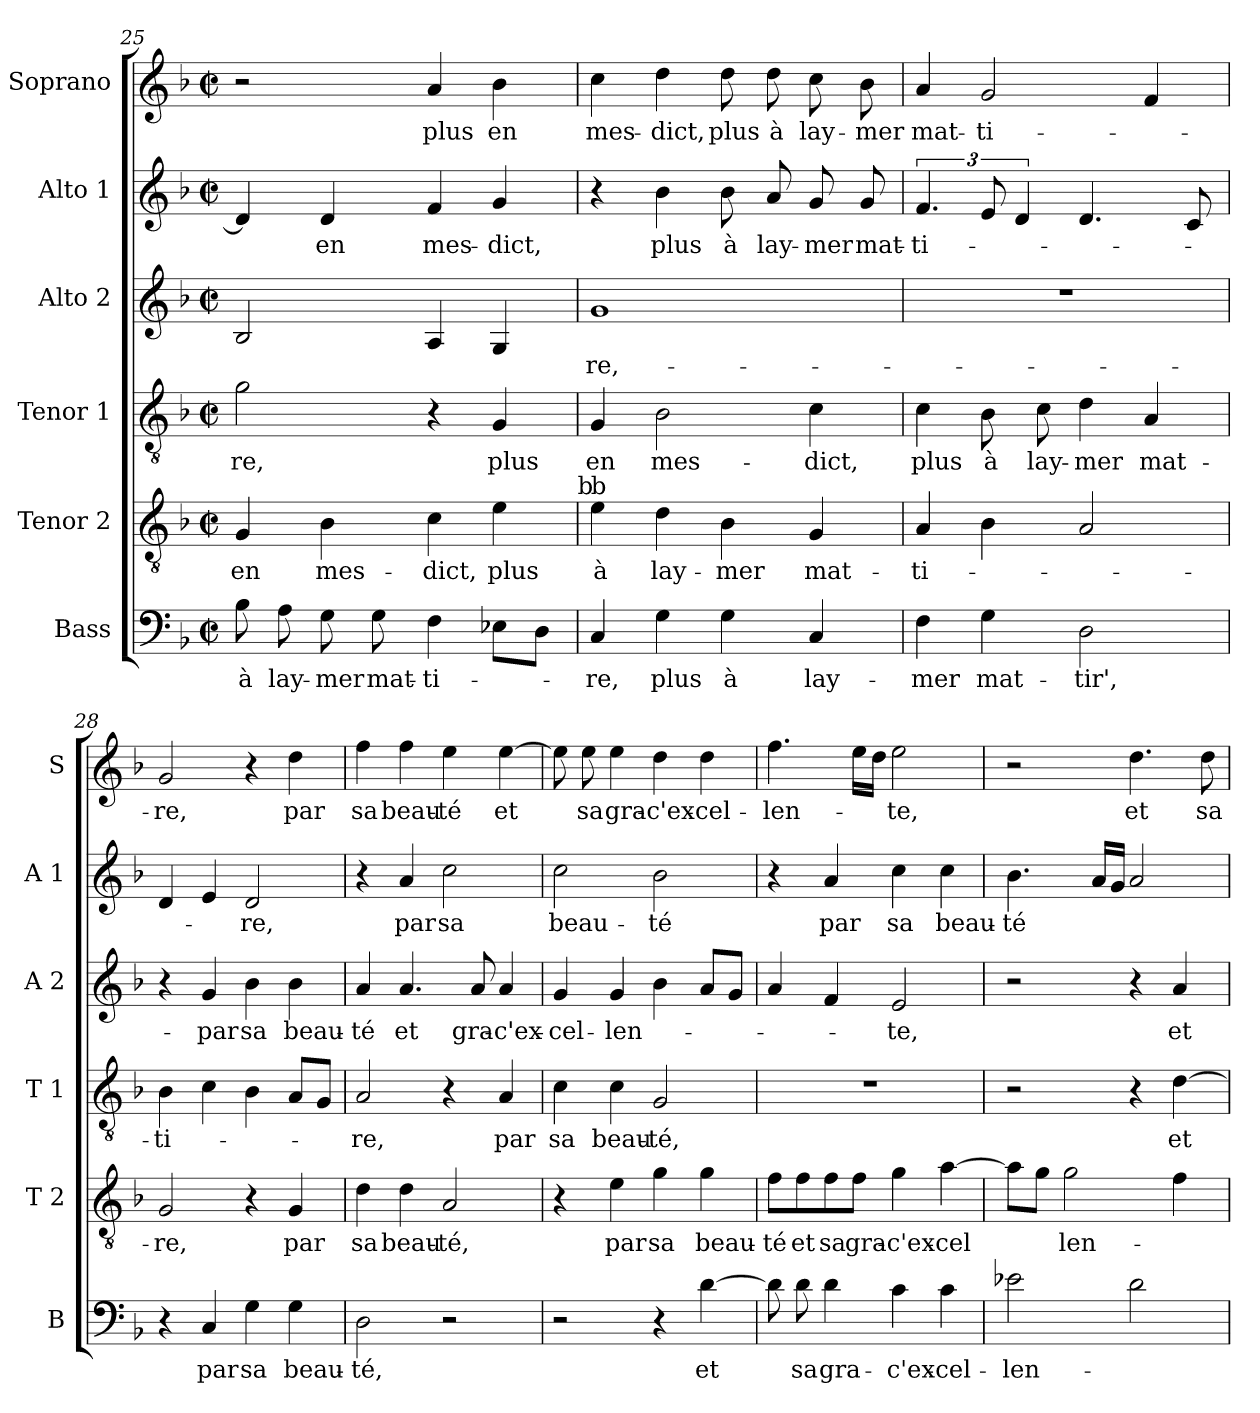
**kern	**text	**kern	**text	**kern	**text	**kern	**text	**kern	**text	**kern	**text
*part6	*part6	*part5	*part5	*part4	*part4	*part3	*part3	*part2	*part2	*part1	*part1
*staff6	*staff6	*staff5	*staff5	*staff4	*staff4	*staff3	*staff3	*staff2	*staff2	*staff1	*staff1
*I"Bass	*	*I"Tenor 2	*	*I"Tenor 1	*	*I"Alto 2	*	*I"Alto 1	*	*I"Soprano	*
*I'B	*	*I'T 2	*	*I'T 1	*	*I'A 2	*	*I'A 1	*	*I'S	*
!!LO:PB:g=z
*clefF4	*	*clefGv2	*	*clefGv2	*	*clefG2	*	*clefG2	*	*clefG2	*
*k[b-]	*	*k[b-]	*	*k[b-]	*	*k[b-]	*	*k[b-]	*	*k[b-]	*
*F:	*	*F:	*	*F:	*	*F:	*	*F:	*	*F:	*
*M2/2	*	*M2/2	*	*M2/2	*	*M2/2	*	*M2/2	*	*M2/2	*
*met(c|)	*	*met(c|)	*	*met(c|)	*	*met(c|)	*	*met(c|)	*	*met(c|)	*
=25	=25	=25	=25	=25	=25	=25	=25	=25	=25	=25	=25
8B-\	à	4G/	en	2g\	-re,	2B-/	.	4d/]	.	2r	.
8A\	lay-	.	.	.	.	.	.	.	.	.	.
8G\	-mer	4B-\	mes-	.	.	.	.	4d/	-en	.	.
8G\	mat-	.	.	.	.	.	.	.	.	.	.
4F\	-ti-	4c\	-dict,	4r	.	4A/	.	4f/	mes-	4a/	plus
8E-X\L	.	4e\	plus	4G/	plus	4G/	.	4g/	-dict,	4b-\	en
8D\J	.	.	.	.	.	.	.	.	.	.	.
!	!	!LO:TX:a:t=b	!	!	!	!	!	!	!	!	!
=26	=26	=26	=26	=26	=26	=26	=26	=26	=26	=26	=26
!	!	!LO:TX:a:t=b	!	!	!	!	!	!	!	!	!
4C/	-re,	4e\	à	4G/	en	1g	-re,-	4r	.	4cc\	mes-
4G\	plus	4d\	lay-	2B-\	mes-	.	.	4b-\	plus	4dd\	-dict,
4G\	à	4B-\	-mer	.	.	.	.	8b-\	à	8dd\	plus
.	.	.	.	.	.	.	.	8a/	lay-	8dd\	à
4C/	lay-	4G/	mat-	4c\	-dict,	.	.	8g/	-mer	8cc\	lay-
.	.	.	.	.	.	.	.	8g/	mat-	8b-\	-mer
=27	=27	=27	=27	=27	=27	=27	=27	=27	=27	=27	=27
4F\	-mer	4A/	-ti-	4c\	plus	1r	.	6.f/	-ti-	4a/	mat-
4G\	mat-	4B-\	.	8B-\	à	.	.	12e/	.	2g/	-ti-
.	.	.	.	.	.	.	.	6d/	.	.	.
.	.	.	.	8c\	lay-	.	.	.	.	.	.
2D\	-tir',	2A/	.	4d\	-mer	.	.	4.d/	.	.	.
.	.	.	.	4A/	mat-	.	.	.	.	4f/	.
.	.	.	.	.	.	.	.	8c/	.	.	.
=28	=28	=28	=28	=28	=28	=28	=28	=28	=28	=28	=28
4r	.	2G/	-re,	4B-\	-ti-	4r	.	4d/	.	2g/	-re,
4C/	par	.	.	4c\	.	4g/	-par	4e/	.	.	.
4G\	sa	4r	.	4B-\	.	4b-\	sa	2d/	-re,	4r	.
4G\	beau-	4G/	par	8A/L	.	4b-\	beau-	.	.	4dd\	par
.	.	.	.	8G/J	.	.	.	.	.	.	.
=29	=29	=29	=29	=29	=29	=29	=29	=29	=29	=29	=29
2D\	-té,	4d\	sa	2A/	-re,	4a/	-té	4r	.	4ff\	sa
.	.	4d\	beau-	.	.	4.a/	et	4a/	par	4ff\	beau-
2r	.	2A/	-té,	4r	.	.	.	2cc\	sa	4ee\	-té
.	.	.	.	.	.	8a/	gra-	.	.	.	.
.	.	.	.	4A/	par	4a/	-c'ex-	.	.	[4ee\	et
!!LO:LB:g=z
=30	=30	=30	=30	=30	=30	=30	=30	=30	=30	=30	=30
2r	.	4r	.	4c\	sa	4g/	-cel-	2cc\	beau-	8ee\]	.
.	.	.	.	.	.	.	.	.	.	8ee\	sa
.	.	4e\	par	4c\	beau-	4g/	-len-	.	.	4ee\	gra-
4r	.	4g\	sa	2G/	-té,	4b-\	.	2b-\	-té	4dd\	-c'ex-
[4d\	et	4g\	beau-	.	.	8a/L	.	.	.	4dd\	-cel-
.	.	.	.	.	.	8g/J	.	.	.	.	.
=31	=31	=31	=31	=31	=31	=31	=31	=31	=31	=31	=31
8d\]	.	8f\L	-té	1r	.	4a/	.	4r	.	4.ff\	-len-
8d\	sa	8f\	et	.	.	.	.	.	.	.	.
4d\	gra-	8f\	sa	.	.	4f/	.	4a/	par	.	.
.	.	8f\J	gra-	.	.	.	.	.	.	16ee\LL	.
.	.	.	.	.	.	.	.	.	.	16dd\JJ	.
4c\	-c'ex-	4g\	-c'ex-	.	.	2e/	-te,	4cc\	sa	2ee\	-te,
4c\	-cel-	[4a\	-cel	.	.	.	.	4cc\	beau-	.	.
=32	=32	=32	=32	=32	=32	=32	=32	=32	=32	=32	=32
2e-X\	-len-	8a\L]	.	2r	.	2r	.	4.b-\	-té	2r	.
.	.	8g\J	.	.	.	.	.	.	.	.	.
.	.	2g\	len-	.	.	.	.	.	.	.	.
.	.	.	.	.	.	.	.	16a/LL	.	.	.
.	.	.	.	.	.	.	.	16g/JJ	.	.	.
2d\	.	.	.	4r	.	4r	.	2a/	.	4.dd\	et
.	.	4f\	.	[4d\	et	4a/	et	.	.	.	.
.	.	.	.	.	.	.	.	.	.	8dd\	sa
=	=	=	=	=	=	=	=	=	=	=	=
*-	*-	*-	*-	*-	*-	*-	*-	*-	*-	*-	*-
